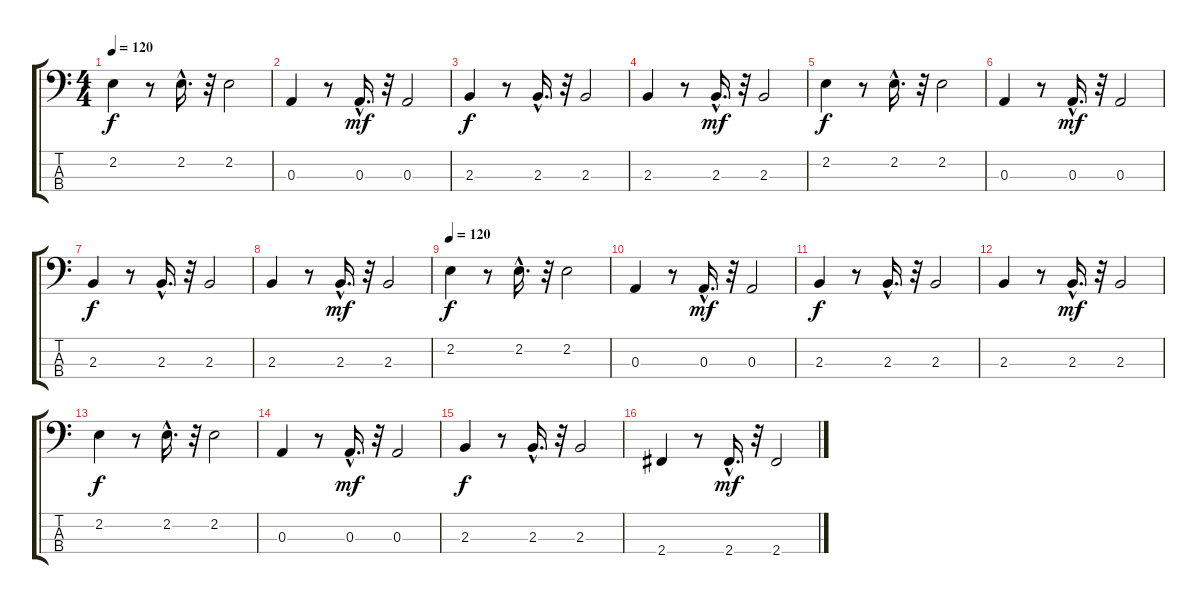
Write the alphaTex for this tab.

\track "" {instrument electricbassfinger}
\staff {score tabs}
\tuning (G2 D2 A1 E1) {hide}
\ts (4 4)
\tempo 120
\clef f4
\ks c
2.2.4{dy f instrument electricbassfinger} r.8 2.2{hac}.16{d} r.32 2.2.2 |
0.3.4 r.8 0.3{hac}.16{d dy mf} r.32 0.3.2 |
2.3.4{dy f} r.8 2.3{hac}.16{d} r.32 2.3.2 |
2.3.4 r.8 2.3{hac}.16{d dy mf} r.32 2.3.2 |
2.2.4{dy f} r.8 2.2{hac}.16{d} r.32 2.2.2 |
0.3.4 r.8 0.3{hac}.16{d dy mf} r.32 0.3.2 |
2.3.4{dy f} r.8 2.3{hac}.16{d} r.32 2.3.2 |
2.3.4 r.8 2.3{hac}.16{d dy mf} r.32 2.3.2 |
\tempo 120
2.2.4{dy f} r.8 2.2{hac}.16{d} r.32 2.2.2 |
0.3.4 r.8 0.3{hac}.16{d dy mf} r.32 0.3.2 |
2.3.4{dy f} r.8 2.3{hac}.16{d} r.32 2.3.2 |
2.3.4 r.8 2.3{hac}.16{d dy mf} r.32 2.3.2 |
2.2.4{dy f} r.8 2.2{hac}.16{d} r.32 2.2.2 |
0.3.4 r.8 0.3{hac}.16{d dy mf} r.32 0.3.2 |
2.3.4{dy f} r.8 2.3{hac}.16{d} r.32 2.3.2 |
2.4.4 r.8 2.4{hac}.16{d dy mf} r.32 2.4.2
